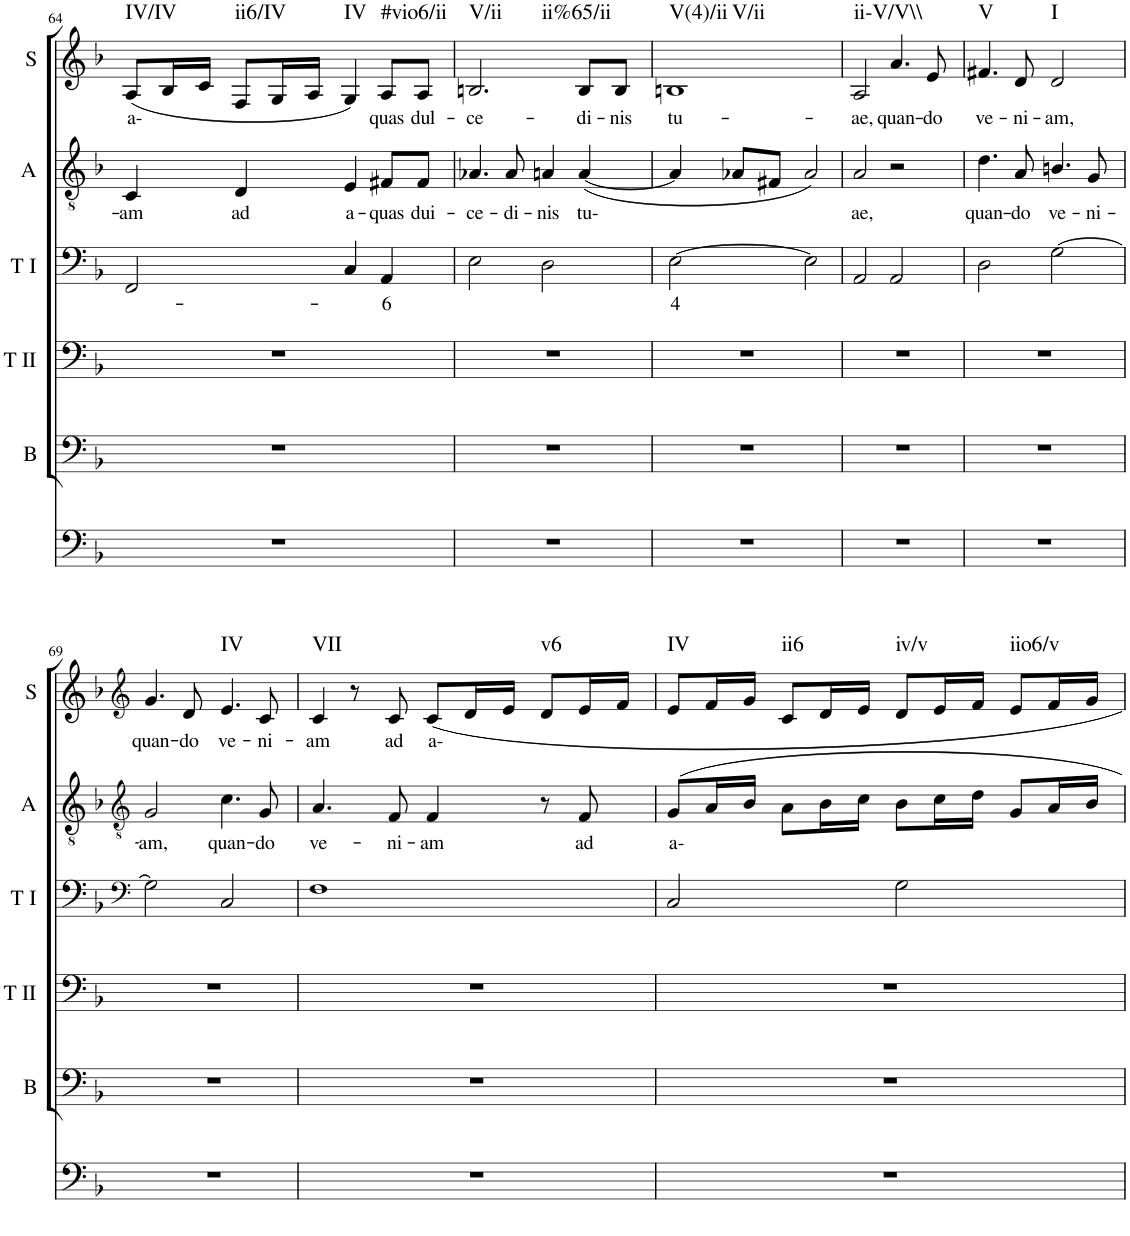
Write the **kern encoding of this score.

**kern	**kern	**kern	**kern	**text	**kern	**text	**kern	**text	**harte
*part6	*part5	*part4	*part3	*part3	*part2	*part2	*part1	*part1	*part1
*staff6	*staff5	*staff4	*staff3	*staff3	*staff2	*staff2	*staff1	*staff1	*
*I"Continuo	*I"Bass	*I"Tenor II	*I"Tenor I	*	*I"Alto	*	*I"Soprano	*	*
*	*I'B	*I'T II	*I'T I	*	*I'A	*	*I'S	*	*
!!LO:PB:g=z
*clefF4	*clefF4	*clefF4	*clefF4	*	*clefGv2	*	*clefG2	*	*
*k[b-]	*k[b-]	*k[b-]	*k[b-]	*	*k[b-]	*	*k[b-]	*	*
*	*	*	*	*	*M4/4	*	*M4/4	*	*
=64	=64	=64	=64	=64	=64	=64	=64	=64	=64
!	!	!	!	!	!	!LO:LY:b	!	!LO:LY:b	!LO:H:kt=IV/IV
1r	1r	1r	2FF/	.	4C/	am	(8A/L	a-	N
.	.	.	.	.	.	.	16B-/L	.	.
.	.	.	.	.	.	.	16c/JJ	.	.
!	!	!	!	!	!	!LO:LY:b	!	!	!LO:H:kt=ii6/IV
.	.	.	.	.	4D/	ad	8F/L	.	N
.	.	.	.	.	.	.	16G/L	.	.
.	.	.	.	.	.	.	16A/JJ	.	.
!	!	!	!	!	!	!LO:LY:b	!	!	!LO:H:kt=IV
.	.	.	4C/	.	4E/	a-	4G/)	.	N
!	!	!	!	!LO:LY:b	!	!LO:LY:b	!	!LO:LY:b	!LO:H:kt=#vio6/ii
.	.	.	4AA/	6	8F#X/L	quas	8A/L	quas	N
!	!	!	!	!	!	!LO:LY:b	!	!LO:LY:b	!
.	.	.	.	.	8F#/J	dui-	8A/J	dul-	.
=65	=65	=65	=65	=65	=65	=65	=65	=65	=65
!	!	!	!	!	!	!LO:LY:b	!	!LO:LY:b	!LO:H:n=1:kt=V/ii
!	!	!	!	!	!	!	!	!	!LO:H:n=2:kt=ii%65/ii
1r	1r	1r	2E\	.	4.A-X/	ce-	2.Bn/	ce-	N N
!	!	!	!	!	!	!LO:LY:b	!	!	!
.	.	.	.	.	8A-/	di-	.	.	.
!	!	!	!	!	!	!LO:LY:b	!	!	!
.	.	.	2D\	.	4An/	nis	.	.	.
!	!	!	!	!	!	!LO:LY:b	!	!LO:LY:b	!
.	.	.	.	.	([4A/	tu-	8B/L	di-	.
!	!	!	!	!	!	!	!	!LO:LY:b	!
.	.	.	.	.	.	.	8B/J	nis	.
=66	=66	=66	=66	=66	=66	=66	=66	=66	=66
!	!	!	!	!LO:LY:b	!	!	!	!LO:LY:b	!LO:H:n=1:kt=V(4)/ii
!	!	!	!	!	!	!	!	!	!LO:H:n=2:kt=V/ii
1r	1r	1r	[2E\	4	4A/]	.	1Bn	tu-	N N
.	.	.	.	.	8A-X/L	.	.	.	.
.	.	.	.	.	8F#X/J	.	.	.	.
.	.	.	2E\]	.	2A-/)	.	.	.	.
=67	=67	=67	=67	=67	=67	=67	=67	=67	=67
!	!	!	!	!	!	!LO:LY:b	!	!LO:LY:b	!LO:H:kt=ii-V/V\\
1r	1r	1r	2AA/	.	2A/	ae,	2A/	ae,	N
!	!	!	!	!	!	!	!	!LO:LY:b	!
.	.	.	2AA/	.	2r	.	4.a/	quan-	.
!	!	!	!	!	!	!	!	!LO:LY:b	!
.	.	.	.	.	.	.	8e/	do	.
=68	=68	=68	=68	=68	=68	=68	=68	=68	=68
!	!	!	!	!	!	!LO:LY:b	!	!LO:LY:b	!LO:H:kt=V
1r	1r	1r	2D\	.	4.d\	quan-	4.f#X/	ve-	N
!	!	!	!	!	!	!LO:LY:b	!	!LO:LY:b	!
.	.	.	.	.	8A/	do	8d/	ni-	.
!	!	!	!	!	!	!LO:LY:b	!	!LO:LY:b	!LO:H:kt=I
.	.	.	[2G\	.	4.Bn/	ve-	2d/	am,	N
!	!	!	!	!	!	!LO:LY:b	!	!	!
.	.	.	.	.	8G/	ni-	.	.	.
!!LO:LB:g=z
=69	=69	=69	=69	=69	=69	=69	=69	=69	=69
*	*	*	*clefF4	*	*clefGv2	*	*clefG2	*	*
!	!	!	!	!	!	!LO:LY:b	!	!LO:LY:b	!
1r	1r	1r	2G\]	.	2G/	am,	4.g/	quan-	.
!	!	!	!	!	!	!	!	!LO:LY:b	!
.	.	.	.	.	.	.	8d/	do	.
!	!	!	!	!	!	!LO:LY:b	!	!LO:LY:b	!LO:H:kt=IV
.	.	.	2C/	.	4.c\	quan-	4.e/	ve-	N
!	!	!	!	!	!	!LO:LY:b	!	!LO:LY:b	!
.	.	.	.	.	8G/	do	8c/	ni-	.
=70	=70	=70	=70	=70	=70	=70	=70	=70	=70
!	!	!	!	!	!	!LO:LY:b	!	!LO:LY:b	!LO:H:kt=VII
1r	1r	1r	1F	.	4.A/	ve-	4c/	am	N
.	.	.	.	.	.	.	8r	.	.
!	!	!	!	!	!	!LO:LY:b	!	!LO:LY:b	!
.	.	.	.	.	8F/	ni-	8c/	ad	.
!	!	!	!	!	!	!LO:LY:b	!	!LO:LY:b	!
.	.	.	.	.	4F/	am	8c/L	a-	.
.	.	.	.	.	.	.	16d/L	.	.
.	.	.	.	.	.	.	16e/JJ	.	.
!	!	!	!	!	!	!	!	!	!LO:H:kt=v6
.	.	.	.	.	8r	.	8d/L	.	N
!	!	!	!	!	!	!LO:LY:b	!	!	!
.	.	.	.	.	8F/	ad	16e/L	.	.
.	.	.	.	.	.	.	16f/JJ	.	.
=71	=71	=71	=71	=71	=71	=71	=71	=71	=71
!	!	!	!	!	!	!LO:LY:b	!	!	!LO:H:kt=IV
1r	1r	1r	2C/	.	8G/L	a-	8e/L	.	N
.	.	.	.	.	16A/L	.	16f/L	.	.
.	.	.	.	.	16B-/JJ	.	16g/JJ	.	.
!	!	!	!	!	!	!	!	!	!LO:H:kt=ii6
.	.	.	.	.	8A\L	.	8c/L	.	N
.	.	.	.	.	16B-\L	.	16d/L	.	.
.	.	.	.	.	16c\JJ	.	16e/JJ	.	.
!	!	!	!	!	!	!	!	!	!LO:H:kt=iv/v
.	.	.	2G\	.	8B-\L	.	8d/L	.	N
.	.	.	.	.	16c\L	.	16e/L	.	.
.	.	.	.	.	16d\JJ	.	16f/JJ	.	.
!	!	!	!	!	!	!	!	!	!LO:H:kt=iio6/v
.	.	.	.	.	8G/L	.	8e/L	.	N
.	.	.	.	.	16A/L	.	16f/L	.	.
.	.	.	.	.	16B-/JJ	.	16g/JJ	.	.
=	=	=	=	=	=	=	=	=	=
*-	*-	*-	*-	*-	*-	*-	*-	*-	*-
